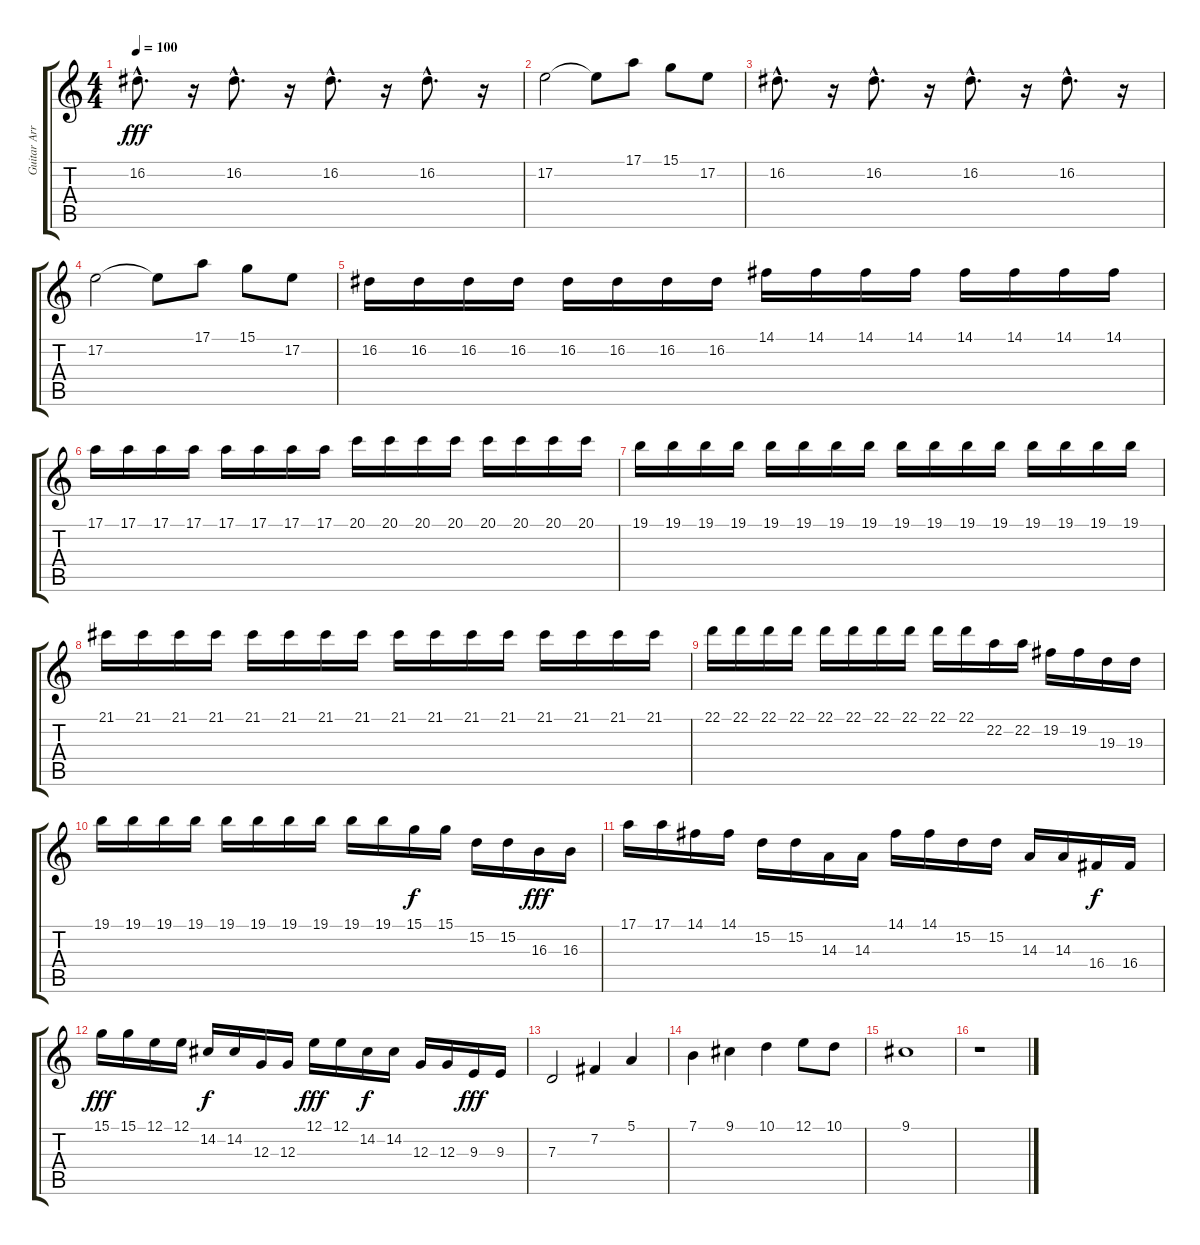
\track ("Guitar Arrangement" "Guitar Arr") {instrument violin}
\staff {score tabs}
\tuning (E4 B3 G3 D3 A2 E2) {hide}
\ts (4 4)
\tempo 100
\clef g2
\ks c
16.2{hac}.8{d dy fff} r.16 16.2{hac}.8{d} r.16 16.2{hac}.8{d} r.16 16.2{hac}.8{d} r.16 |
17.2.2 17.2{t}.8 17.1.8 15.1.8 17.2.8 |
16.2{hac}.8{d} r.16 16.2{hac}.8{d} r.16 16.2{hac}.8{d} r.16 16.2{hac}.8{d} r.16 |
17.2.2 17.2{t}.8 17.1.8 15.1.8 17.2.8 |
16.2.16 16.2.16 16.2.16 16.2.16 16.2.16 16.2.16 16.2.16 16.2.16 14.1.16 14.1.16 14.1.16 14.1.16 14.1.16 14.1.16 14.1.16 14.1.16 |
17.1.16 17.1.16 17.1.16 17.1.16 17.1.16 17.1.16 17.1.16 17.1.16 20.1.16 20.1.16 20.1.16 20.1.16 20.1.16 20.1.16 20.1.16 20.1.16 |
19.1.16 19.1.16 19.1.16 19.1.16 19.1.16 19.1.16 19.1.16 19.1.16 19.1.16 19.1.16 19.1.16 19.1.16 19.1.16 19.1.16 19.1.16 19.1.16 |
21.1.16 21.1.16 21.1.16 21.1.16 21.1.16 21.1.16 21.1.16 21.1.16 21.1.16 21.1.16 21.1.16 21.1.16 21.1.16 21.1.16 21.1.16 21.1.16 |
22.1.16 22.1.16 22.1.16 22.1.16 22.1.16 22.1.16 22.1.16 22.1.16 22.1.16 22.1.16 22.2.16 22.2.16 19.2.16 19.2.16 19.3.16 19.3.16 |
19.1.16 19.1.16 19.1.16 19.1.16 19.1.16 19.1.16 19.1.16 19.1.16 19.1.16 19.1.16 15.1.16{dy f} 15.1.16 15.2.16 15.2.16 16.3.16{dy fff} 16.3.16 |
17.1.16 17.1.16 14.1.16 14.1.16 15.2.16 15.2.16 14.3.16 14.3.16 14.1.16 14.1.16 15.2.16 15.2.16 14.3.16 14.3.16 16.4.16{dy f} 16.4.16 |
15.1.16{dy fff} 15.1.16 12.1.16 12.1.16 14.2.16{dy f} 14.2.16 12.3.16 12.3.16 12.1.16{dy fff} 12.1.16 14.2.16{dy f} 14.2.16 12.3.16 12.3.16 9.3.16{dy fff} 9.3.16 |
7.3.2 7.2.4 5.1.4 |
7.1.4 9.1.4 10.1.4 12.1.8 10.1.8 |
9.1.1 |
r.1
